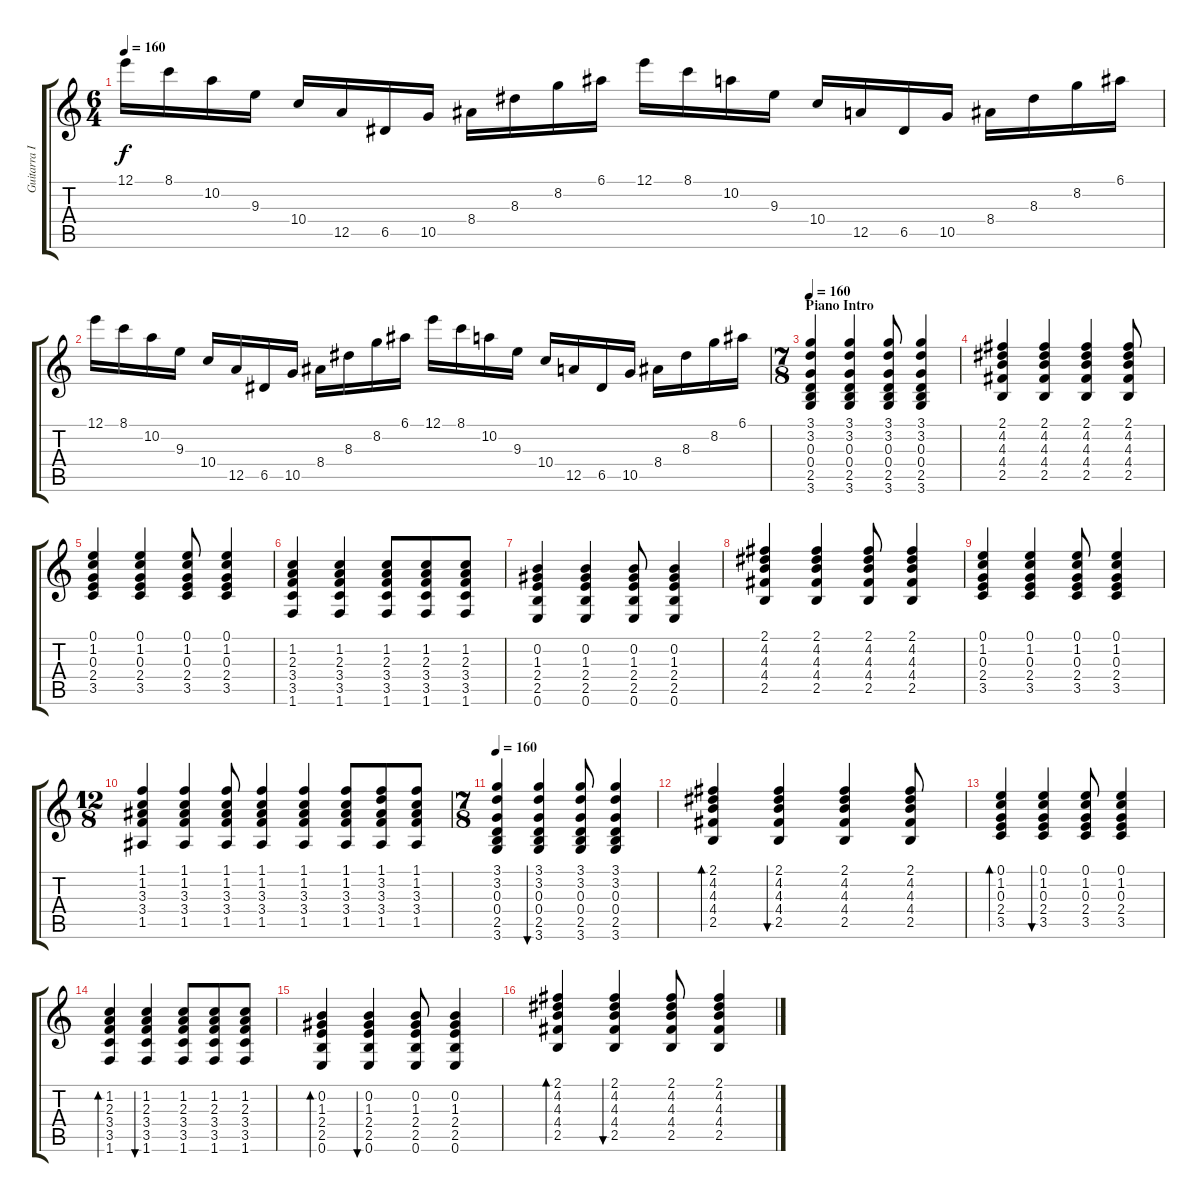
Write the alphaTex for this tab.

\track ("Guitarra I" "Guitarra I") {instrument distortionguitar}
\staff {score tabs}
\tuning (E4 B3 G3 D3 A2 E2) {hide}
\ts (6 4)
\tempo 160
\tempo 120
\tempo 160
\clef g2
\ks c
12.1.16{dy f balance 0 instrument overdrivenguitar} 8.1.16 10.2.16 9.3.16 10.4.16 12.5.16 6.5.16 10.5.16 8.4.16 8.3.16 8.2.16 6.1.16 12.1.16 8.1.16 10.2.16 9.3.16 10.4.16 12.5.16 6.5.16 10.5.16 8.4.16 8.3.16 8.2.16 6.1.16 |
12.1.16 8.1.16 10.2.16 9.3.16 10.4.16 12.5.16 6.5.16 10.5.16 8.4.16 8.3.16 8.2.16 6.1.16 12.1.16 8.1.16 10.2.16 9.3.16 10.4.16 12.5.16 6.5.16 10.5.16 8.4.16 8.3.16 8.2.16 6.1.16 |
\ts (7 8)
\section ("" "Piano Intro ")
\tempo 160
(3.1 3.2 0.3 0.4 2.5 3.6).4{volume 12 balance 8 instrument acousticguitarnylon} (3.1 3.2 0.3 0.4 2.5 3.6).4 (3.1 3.2 0.3 0.4 2.5 3.6).8 (3.1 3.2 0.3 0.4 2.5 3.6).4 |
(2.1 4.2 4.3 4.4 2.5).4 (2.1 4.2 4.3 4.4 2.5).4 (2.1 4.2 4.3 4.4 2.5).4 (2.1 4.2 4.3 4.4 2.5).8 |
(0.1 1.2 0.3 2.4 3.5).4 (0.1 1.2 0.3 2.4 3.5).4 (0.1 1.2 0.3 2.4 3.5).8 (0.1 1.2 0.3 2.4 3.5).4 |
(1.2 2.3 3.4 3.5 1.6).4 (1.2 2.3 3.4 3.5 1.6).4 (1.2 2.3 3.4 3.5 1.6).8 (1.2 2.3 3.4 3.5 1.6).8 (1.2 2.3 3.4 3.5 1.6).8 |
(0.2 1.3 2.4 2.5 0.6).4 (0.2 1.3 2.4 2.5 0.6).4 (0.2 1.3 2.4 2.5 0.6).8 (0.2 1.3 2.4 2.5 0.6).4 |
(2.1 4.2 4.3 4.4 2.5).4 (2.1 4.2 4.3 4.4 2.5).4 (2.1 4.2 4.3 4.4 2.5).8 (2.1 4.2 4.3 4.4 2.5).4 |
(0.1 1.2 0.3 2.4 3.5).4 (0.1 1.2 0.3 2.4 3.5).4 (0.1 1.2 0.3 2.4 3.5).8 (0.1 1.2 0.3 2.4 3.5).4 |
\ts (12 8)
(1.1 1.2 3.3 3.4 1.5).4 (1.1 1.2 3.3 3.4 1.5).4 (1.1 1.2 3.3 3.4 1.5).8 (1.1 1.2 3.3 3.4 1.5).4 (1.1 1.2 3.3 3.4 1.5).4 (1.1 1.2 3.3 3.4 1.5).8 (1.1 3.2 3.3 3.4 1.5).8 (1.1 1.2 3.3 3.4 1.5).8 |
\ts (7 8)
\tempo 160
(3.1 3.2 0.3 0.4 2.5 3.6).4{instrument acousticguitarnylon} (3.1 3.2 0.3 0.4 2.5 3.6).4{bu 120} (3.1 3.2 0.3 0.4 2.5 3.6).8 (3.1 3.2 0.3 0.4 2.5 3.6).4 |
(2.1 4.2 4.3 4.4 2.5).4{bd 120} (2.1 4.2 4.3 4.4 2.5).4{bu 120} (2.1 4.2 4.3 4.4 2.5).4 (2.1 4.2 4.3 4.4 2.5).8 |
(0.1 1.2 0.3 2.4 3.5).4{bd 120} (0.1 1.2 0.3 2.4 3.5).4{bu 120} (0.1 1.2 0.3 2.4 3.5).8 (0.1 1.2 0.3 2.4 3.5).4 |
(1.2 2.3 3.4 3.5 1.6).4{bd 120} (1.2 2.3 3.4 3.5 1.6).4{bu 120} (1.2 2.3 3.4 3.5 1.6).8 (1.2 2.3 3.4 3.5 1.6).8 (1.2 2.3 3.4 3.5 1.6).8 |
(0.2 1.3 2.4 2.5 0.6).4{bd 120} (0.2 1.3 2.4 2.5 0.6).4{bu 120} (0.2 1.3 2.4 2.5 0.6).8 (0.2 1.3 2.4 2.5 0.6).4 |
(2.1 4.2 4.3 4.4 2.5).4{bd 120} (2.1 4.2 4.3 4.4 2.5).4{bu 120} (2.1 4.2 4.3 4.4 2.5).8 (2.1 4.2 4.3 4.4 2.5).4
